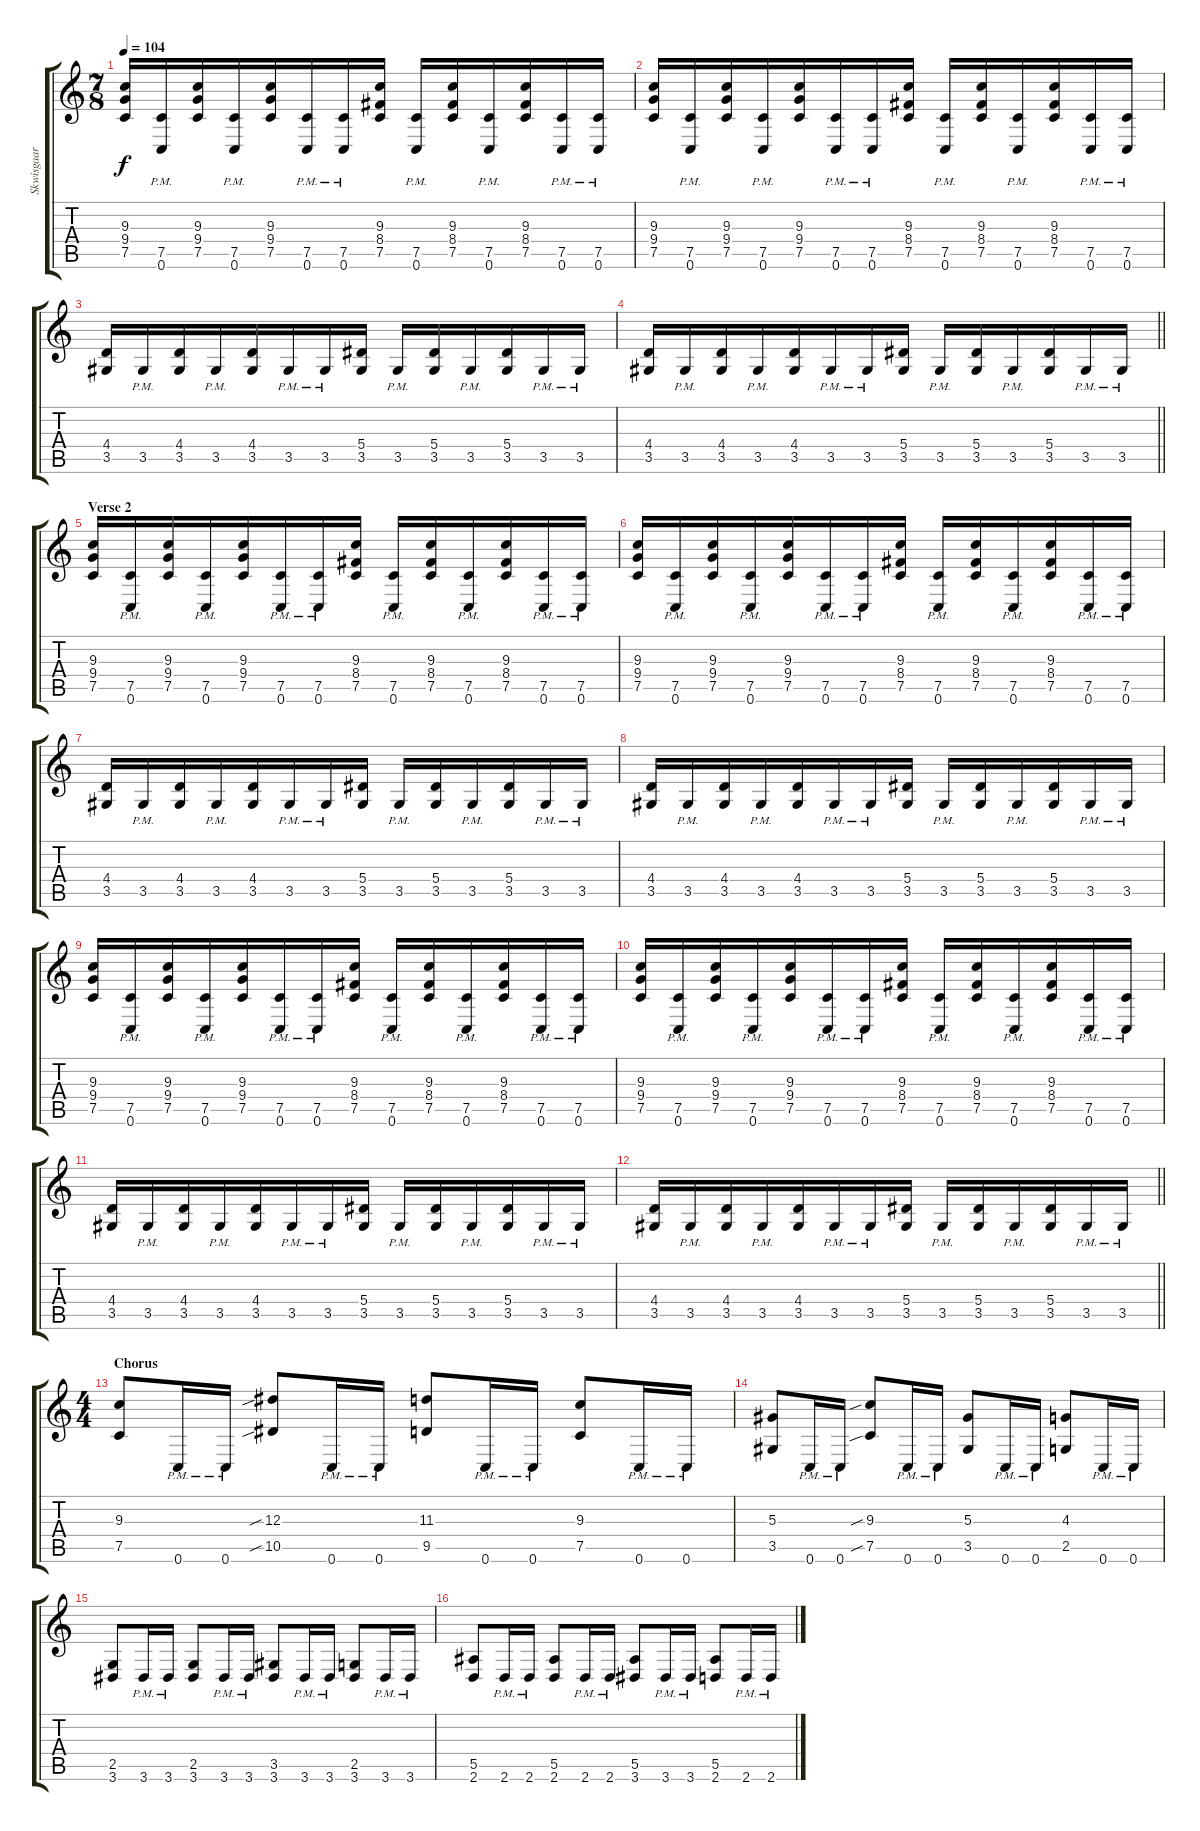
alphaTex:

\track ("Skwisgaar Skwigelf (Lead Guitar 1)" "Skwisgaar ") {instrument distortionguitar}
\staff {score tabs}
\tuning (C4 G3 Eb3 Bb2 F2 C2) {hide}
\ts (7 8)
\tempo 104
\clef g2
\ks c
(9.3 9.4 7.5).16{dy f} (7.5{pm} 0.6{pm}).16 (9.3 9.4 7.5).16 (7.5{pm} 0.6{pm}).16 (9.3 9.4 7.5).16 (7.5{pm} 0.6{pm}).16 (7.5{pm} 0.6{pm}).16 (9.3 8.4 7.5).16 (7.5{pm} 0.6{pm}).16 (9.3 8.4 7.5).16 (7.5{pm} 0.6{pm}).16 (9.3 8.4 7.5).16 (7.5{pm} 0.6{pm}).16 (7.5{pm} 0.6{pm}).16 |
(9.3 9.4 7.5).16 (7.5{pm} 0.6{pm}).16 (9.3 9.4 7.5).16 (7.5{pm} 0.6{pm}).16 (9.3 9.4 7.5).16 (7.5{pm} 0.6{pm}).16 (7.5{pm} 0.6{pm}).16 (9.3 8.4 7.5).16 (7.5{pm} 0.6{pm}).16 (9.3 8.4 7.5).16 (7.5{pm} 0.6{pm}).16 (9.3 8.4 7.5).16 (7.5{pm} 0.6{pm}).16 (7.5{pm} 0.6{pm}).16 |
(4.4 3.5).16 3.5{pm}.16 (4.4 3.5).16 3.5{pm}.16 (4.4 3.5).16 3.5{pm}.16 3.5{pm}.16 (5.4 3.5).16 3.5{pm}.16 (5.4 3.5).16 3.5{pm}.16 (5.4 3.5).16 3.5{pm}.16 3.5{pm}.16 |
\barLineRight lightlight
(4.4 3.5).16 3.5{pm}.16 (4.4 3.5).16 3.5{pm}.16 (4.4 3.5).16 3.5{pm}.16 3.5{pm}.16 (5.4 3.5).16 3.5{pm}.16 (5.4 3.5).16 3.5{pm}.16 (5.4 3.5).16 3.5{pm}.16 3.5{pm}.16 |
\section ("" "Verse 2")
(9.3 9.4 7.5).16 (7.5{pm} 0.6{pm}).16 (9.3 9.4 7.5).16 (7.5{pm} 0.6{pm}).16 (9.3 9.4 7.5).16 (7.5{pm} 0.6{pm}).16 (7.5{pm} 0.6{pm}).16 (9.3 8.4 7.5).16 (7.5{pm} 0.6{pm}).16 (9.3 8.4 7.5).16 (7.5{pm} 0.6{pm}).16 (9.3 8.4 7.5).16 (7.5{pm} 0.6{pm}).16 (7.5{pm} 0.6{pm}).16 |
(9.3 9.4 7.5).16 (7.5{pm} 0.6{pm}).16 (9.3 9.4 7.5).16 (7.5{pm} 0.6{pm}).16 (9.3 9.4 7.5).16 (7.5{pm} 0.6{pm}).16 (7.5{pm} 0.6{pm}).16 (9.3 8.4 7.5).16 (7.5{pm} 0.6{pm}).16 (9.3 8.4 7.5).16 (7.5{pm} 0.6{pm}).16 (9.3 8.4 7.5).16 (7.5{pm} 0.6{pm}).16 (7.5{pm} 0.6{pm}).16 |
(4.4 3.5).16 3.5{pm}.16 (4.4 3.5).16 3.5{pm}.16 (4.4 3.5).16 3.5{pm}.16 3.5{pm}.16 (5.4 3.5).16 3.5{pm}.16 (5.4 3.5).16 3.5{pm}.16 (5.4 3.5).16 3.5{pm}.16 3.5{pm}.16 |
(4.4 3.5).16 3.5{pm}.16 (4.4 3.5).16 3.5{pm}.16 (4.4 3.5).16 3.5{pm}.16 3.5{pm}.16 (5.4 3.5).16 3.5{pm}.16 (5.4 3.5).16 3.5{pm}.16 (5.4 3.5).16 3.5{pm}.16 3.5{pm}.16 |
(9.3 9.4 7.5).16 (7.5{pm} 0.6{pm}).16 (9.3 9.4 7.5).16 (7.5{pm} 0.6{pm}).16 (9.3 9.4 7.5).16 (7.5{pm} 0.6{pm}).16 (7.5{pm} 0.6{pm}).16 (9.3 8.4 7.5).16 (7.5{pm} 0.6{pm}).16 (9.3 8.4 7.5).16 (7.5{pm} 0.6{pm}).16 (9.3 8.4 7.5).16 (7.5{pm} 0.6{pm}).16 (7.5{pm} 0.6{pm}).16 |
(9.3 9.4 7.5).16 (7.5{pm} 0.6{pm}).16 (9.3 9.4 7.5).16 (7.5{pm} 0.6{pm}).16 (9.3 9.4 7.5).16 (7.5{pm} 0.6{pm}).16 (7.5{pm} 0.6{pm}).16 (9.3 8.4 7.5).16 (7.5{pm} 0.6{pm}).16 (9.3 8.4 7.5).16 (7.5{pm} 0.6{pm}).16 (9.3 8.4 7.5).16 (7.5{pm} 0.6{pm}).16 (7.5{pm} 0.6{pm}).16 |
(4.4 3.5).16 3.5{pm}.16 (4.4 3.5).16 3.5{pm}.16 (4.4 3.5).16 3.5{pm}.16 3.5{pm}.16 (5.4 3.5).16 3.5{pm}.16 (5.4 3.5).16 3.5{pm}.16 (5.4 3.5).16 3.5{pm}.16 3.5{pm}.16 |
\barLineRight lightlight
(4.4 3.5).16 3.5{pm}.16 (4.4 3.5).16 3.5{pm}.16 (4.4 3.5).16 3.5{pm}.16 3.5{pm}.16 (5.4 3.5).16 3.5{pm}.16 (5.4 3.5).16 3.5{pm}.16 (5.4 3.5).16 3.5{pm}.16 3.5{pm}.16 |
\ts (4 4)
\section ("" "Chorus")
(9.3 7.5).8 0.6{pm}.16 0.6{pm}.16 (12.3{sib} 10.5{sib}).8 0.6{pm}.16 0.6{pm}.16 (11.3 9.5).8 0.6{pm}.16 0.6{pm}.16 (9.3 7.5).8 0.6{pm}.16 0.6{pm}.16 |
(5.3 3.5).8 0.6{pm}.16 0.6{pm}.16 (9.3{sib} 7.5{sib}).8 0.6{pm}.16 0.6{pm}.16 (5.3 3.5).8 0.6{pm}.16 0.6{pm}.16 (4.3 2.5).8 0.6{pm}.16 0.6{pm}.16 |
(2.5 3.6).8 3.6{pm}.16 3.6{pm}.16 (2.5 3.6).8 3.6{pm}.16 3.6{pm}.16 (3.5 3.6).8 3.6{pm}.16 3.6{pm}.16 (2.5 3.6).8 3.6{pm}.16 3.6{pm}.16 |
(5.5 2.6).8 2.6{pm}.16 2.6{pm}.16 (5.5 2.6).8 2.6{pm}.16 2.6{pm}.16 (5.5 3.6).8 3.6{pm}.16 3.6{pm}.16 (5.5 2.6).8 2.6{pm}.16 2.6{pm}.16
